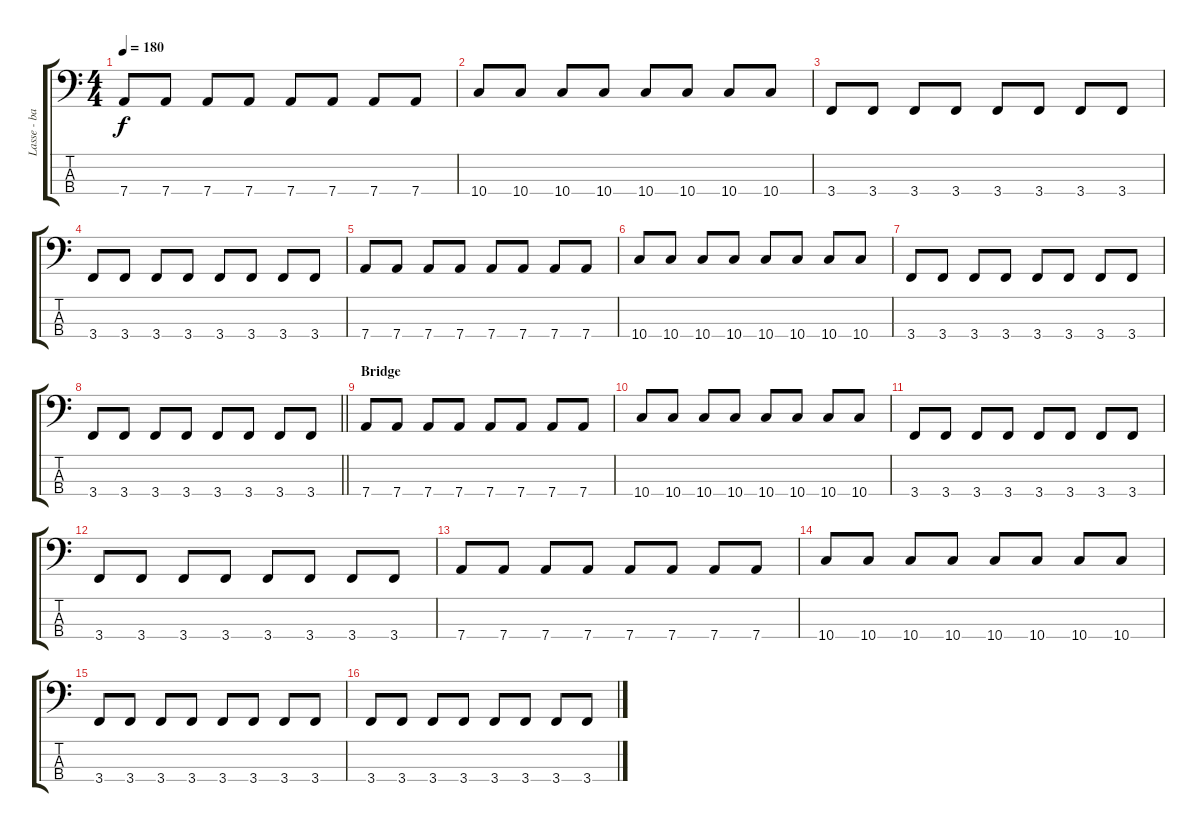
\track ("Lasse - bass" "Lasse - ba") {instrument electricbassfinger}
\staff {score tabs}
\tuning (G2 D2 A1 D1) {hide}
\ts (4 4)
\tempo 180
\clef f4
\ks c
7.4.8{dy f} 7.4.8 7.4.8 7.4.8 7.4.8 7.4.8 7.4.8 7.4.8 |
10.4.8 10.4.8 10.4.8 10.4.8 10.4.8 10.4.8 10.4.8 10.4.8 |
3.4.8 3.4.8 3.4.8 3.4.8 3.4.8 3.4.8 3.4.8 3.4.8 |
3.4.8 3.4.8 3.4.8 3.4.8 3.4.8 3.4.8 3.4.8 3.4.8 |
7.4.8 7.4.8 7.4.8 7.4.8 7.4.8 7.4.8 7.4.8 7.4.8 |
10.4.8 10.4.8 10.4.8 10.4.8 10.4.8 10.4.8 10.4.8 10.4.8 |
3.4.8 3.4.8 3.4.8 3.4.8 3.4.8 3.4.8 3.4.8 3.4.8 |
\barLineRight lightlight
3.4.8 3.4.8 3.4.8 3.4.8 3.4.8 3.4.8 3.4.8 3.4.8 |
\section ("" "Bridge")
7.4.8 7.4.8 7.4.8 7.4.8 7.4.8 7.4.8 7.4.8 7.4.8 |
10.4.8 10.4.8 10.4.8 10.4.8 10.4.8 10.4.8 10.4.8 10.4.8 |
3.4.8 3.4.8 3.4.8 3.4.8 3.4.8 3.4.8 3.4.8 3.4.8 |
3.4.8 3.4.8 3.4.8 3.4.8 3.4.8 3.4.8 3.4.8 3.4.8 |
7.4.8 7.4.8 7.4.8 7.4.8 7.4.8 7.4.8 7.4.8 7.4.8 |
10.4.8 10.4.8 10.4.8 10.4.8 10.4.8 10.4.8 10.4.8 10.4.8 |
3.4.8 3.4.8 3.4.8 3.4.8 3.4.8 3.4.8 3.4.8 3.4.8 |
3.4.8 3.4.8 3.4.8 3.4.8 3.4.8 3.4.8 3.4.8 3.4.8
